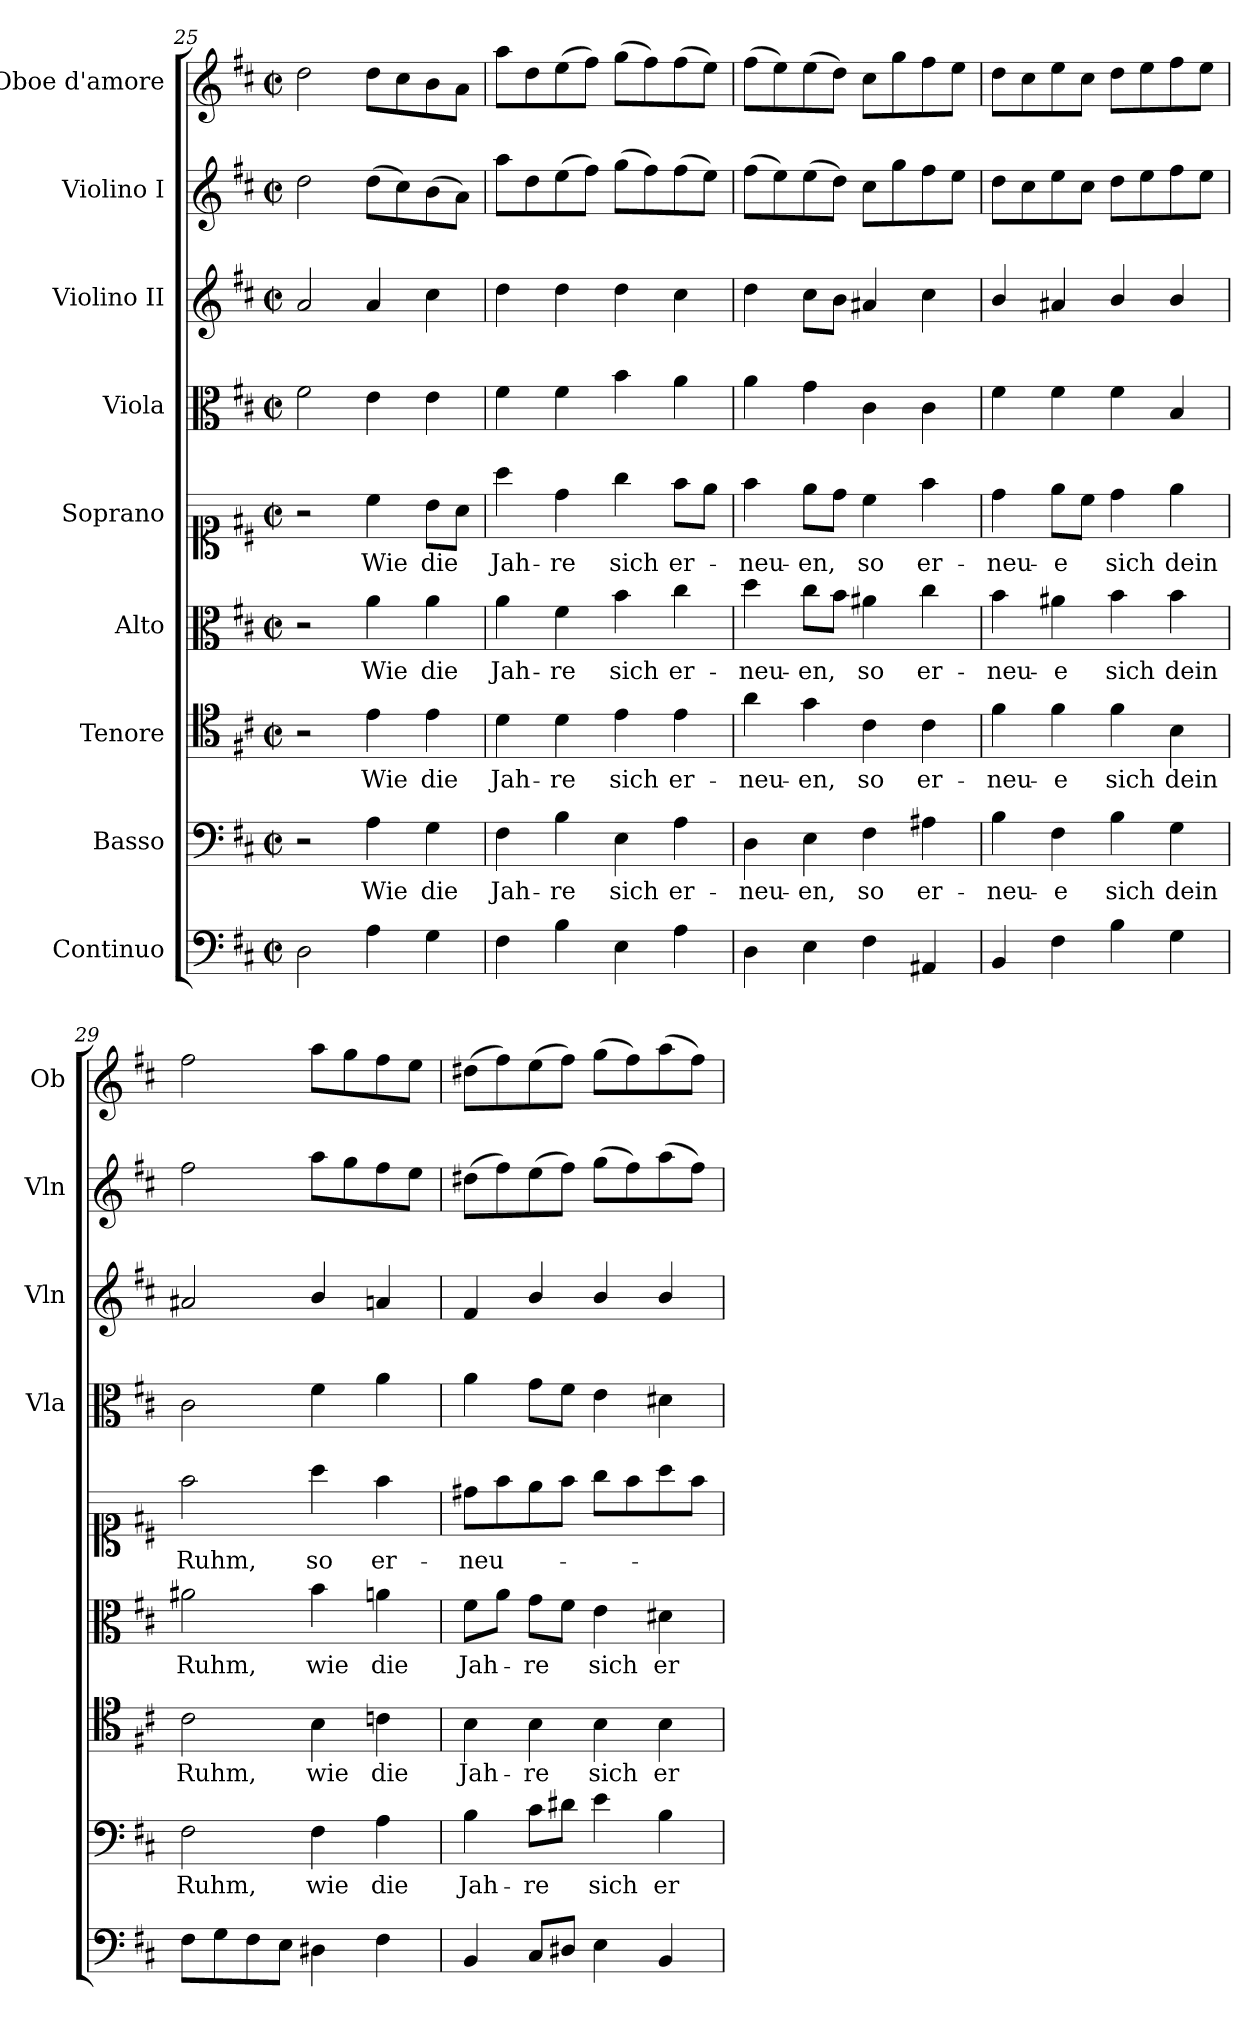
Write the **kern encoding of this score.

**kern	**kern	**text	**kern	**text	**kern	**text	**kern	**text	**kern	**kern	**kern	**kern
*part9	*part8	*part8	*part7	*part7	*part6	*part6	*part5	*part5	*part4	*part3	*part2	*part1
*staff9	*staff8	*staff8	*staff7	*staff7	*staff6	*staff6	*staff5	*staff5	*staff4	*staff3	*staff2	*staff1
*I"Continuo	*I"Basso	*	*I"Tenore	*	*I"Alto	*	*I"Soprano	*	*I"Viola	*I"Violino II	*I"Violino I	*I"Oboe d'amore
*	*	*	*	*	*	*	*	*	*I'Vla	*I'Vln	*I'Vln	*I'Ob
*clefF4	*clefF4	*	*clefC4	*	*clefC3	*	*clefC1	*	*clefC3	*clefG2	*clefG2	*clefG2
*k[f#c#]	*k[f#c#]	*	*k[f#c#]	*	*k[f#c#]	*	*k[f#c#]	*	*k[f#c#]	*k[f#c#]	*k[f#c#]	*k[f#c#]
*M2/2	*M2/2	*	*M2/2	*	*M2/2	*	*M2/2	*	*M2/2	*M2/2	*M2/2	*M2/2
*met(c|)	*met(c|)	*	*met(c|)	*	*met(c|)	*	*met(c|)	*	*met(c|)	*met(c|)	*met(c|)	*met(c|)
=25	=25	=25	=25	=25	=25	=25	=25	=25	=25	=25	=25	=25
2D\	2r	.	2r	.	2r	.	2r	.	2f#\	2a/	2dd\	2dd\
!	!	!LO:LY:b	!	!LO:LY:b	!	!LO:LY:b	!	!LO:LY:b	!	!	!	!
4A\	4A\	Wie	4e\	Wie	4a\	Wie	4cc#\	Wie	4e\	4a/	(8dd\L	8dd\L
.	.	.	.	.	.	.	.	.	.	.	8cc#\)	8cc#\
!	!	!LO:LY:b	!	!LO:LY:b	!	!LO:LY:b	!	!LO:LY:b	!	!	!	!
4G\	4G\	die	4e\	die	4a\	die	8b\L	die	4e\	4cc#\	(8b\	8b\
.	.	.	.	.	.	.	8a\J	.	.	.	8a\J)	8a\J
=26	=26	=26	=26	=26	=26	=26	=26	=26	=26	=26	=26	=26
!	!	!LO:LY:b	!	!LO:LY:b	!	!LO:LY:b	!	!LO:LY:b	!	!	!	!
4F#\	4F#\	Jah-	4d\	Jah-	4a\	Jah-	4aa\	Jah-	4f#\	4dd\	8aa\L	8aa\L
.	.	.	.	.	.	.	.	.	.	.	8dd\	8dd\
!	!	!LO:LY:b	!	!LO:LY:b	!	!LO:LY:b	!	!LO:LY:b	!	!	!	!
4B\	4B\	-re	4d\	-re	4f#\	-re	4dd\	-re	4f#\	4dd\	(8ee\	(8ee\
.	.	.	.	.	.	.	.	.	.	.	8ff#\J)	8ff#\J)
!	!	!LO:LY:b	!	!LO:LY:b	!	!LO:LY:b	!	!LO:LY:b	!	!	!	!
4E\	4E\	sich	4e\	sich	4b\	sich	4gg\	sich	4b\	4dd\	(8gg\L	(8gg\L
.	.	.	.	.	.	.	.	.	.	.	8ff#\)	8ff#\)
!	!	!LO:LY:b	!	!LO:LY:b	!	!LO:LY:b	!	!LO:LY:b	!	!	!	!
4A\	4A\	er-	4e\	er-	4cc#\	er-	8ff#\L	er-	4a\	4cc#\	(8ff#\	(8ff#\
.	.	.	.	.	.	.	8ee\J	.	.	.	8ee\J)	8ee\J)
=27	=27	=27	=27	=27	=27	=27	=27	=27	=27	=27	=27	=27
!	!	!LO:LY:b	!	!LO:LY:b	!	!LO:LY:b	!	!LO:LY:b	!	!	!	!
4D\	4D\	-neu-	4a\	-neu-	4dd\	-neu-	4ff#\	-neu-	4a\	4dd\	(8ff#\L	(8ff#\L
.	.	.	.	.	.	.	.	.	.	.	8ee\)	8ee\)
!	!	!LO:LY:b	!	!LO:LY:b	!	!LO:LY:b	!	!LO:LY:b	!	!	!	!
4E\	4E\	-en,	4g\	-en,	8cc#\L	-en,	8ee\L	-en,	4g\	8cc#\L	(8ee\	(8ee\
.	.	.	.	.	8b\J	.	8dd\J	.	.	8b\J	8dd\J)	8dd\J)
!	!	!LO:LY:b	!	!LO:LY:b	!	!LO:LY:b	!	!LO:LY:b	!	!	!	!
4F#\	4F#\	so	4c#\	so	4a#X\	so	4cc#\	so	4c#\	4a#X/	8cc#\L	8cc#\L
.	.	.	.	.	.	.	.	.	.	.	8gg\	8gg\
!	!	!LO:LY:b	!	!LO:LY:b	!	!LO:LY:b	!	!LO:LY:b	!	!	!	!
4AA#X/	4A#X\	er-	4c#\	er-	4cc#\	er-	4ff#\	er-	4c#\	4cc#\	8ff#\	8ff#\
.	.	.	.	.	.	.	.	.	.	.	8ee\J	8ee\J
!!LO:PB:g=z
=28	=28	=28	=28	=28	=28	=28	=28	=28	=28	=28	=28	=28
!	!	!LO:LY:b	!	!LO:LY:b	!	!LO:LY:b	!	!LO:LY:b	!	!	!	!
4BB/	4B\	-neu-	4f#\	-neu-	4b\	-neu-	4dd\	-neu-	4f#\	4b/	8dd\L	8dd\L
.	.	.	.	.	.	.	.	.	.	.	8cc#\	8cc#\
!	!	!LO:LY:b	!	!LO:LY:b	!	!LO:LY:b	!	!LO:LY:b	!	!	!	!
4F#\	4F#\	-e	4f#\	-e	4a#X\	-e	8ee\L	-e	4f#\	4a#X/	8ee\	8ee\
.	.	.	.	.	.	.	8cc#\J	.	.	.	8cc#\J	8cc#\J
!	!	!LO:LY:b	!	!LO:LY:b	!	!LO:LY:b	!	!LO:LY:b	!	!	!	!
4B\	4B\	sich	4f#\	sich	4b\	sich	4dd\	sich	4f#\	4b/	8dd\L	8dd\L
.	.	.	.	.	.	.	.	.	.	.	8ee\	8ee\
!	!	!LO:LY:b	!	!LO:LY:b	!	!LO:LY:b	!	!LO:LY:b	!	!	!	!
4G\	4G\	dein	4B\	dein	4b\	dein	4ee\	dein	4B/	4b/	8ff#\	8ff#\
.	.	.	.	.	.	.	.	.	.	.	8ee\J	8ee\J
=29	=29	=29	=29	=29	=29	=29	=29	=29	=29	=29	=29	=29
!	!	!LO:LY:b	!	!LO:LY:b	!	!LO:LY:b	!	!LO:LY:b	!	!	!	!
8F#\L	2F#\	Ruhm,	2c#\	Ruhm,	2a#X\	Ruhm,	2ff#\	Ruhm,	2c#\	2a#X/	2ff#\	2ff#\
8G\	.	.	.	.	.	.	.	.	.	.	.	.
8F#\	.	.	.	.	.	.	.	.	.	.	.	.
8E\J	.	.	.	.	.	.	.	.	.	.	.	.
!	!	!LO:LY:b	!	!LO:LY:b	!	!LO:LY:b	!	!LO:LY:b	!	!	!	!
4D#X\	4F#\	wie	4B\	wie	4b\	wie	4aa\	so	4f#\	4b/	8aa\L	8aa\L
.	.	.	.	.	.	.	.	.	.	.	8gg\	8gg\
!	!	!LO:LY:b	!	!LO:LY:b	!	!LO:LY:b	!	!LO:LY:b	!	!	!	!
4F#\	4A\	die	4cn\	die	4an\	die	4ff#\	er-	4a\	4an/	8ff#\	8ff#\
.	.	.	.	.	.	.	.	.	.	.	8ee\J	8ee\J
=30	=30	=30	=30	=30	=30	=30	=30	=30	=30	=30	=30	=30
!	!	!LO:LY:b	!	!LO:LY:b	!	!LO:LY:b	!	!LO:LY:b	!	!	!	!
4BB/	4B\	Jah-	4B\	Jah-	8f#\L	Jah-	8dd#X\L	-neu-	4a\	4f#/	(8dd#X\L	(8dd#X\L
.	.	.	.	.	8a\J	.	8ff#\	.	.	.	8ff#\)	8ff#\)
!	!	!LO:LY:b	!	!LO:LY:b	!	!LO:LY:b	!	!	!	!	!	!
8C#/L	8c#\L	-re	4B\	-re	8g\L	-re	8ee\	.	8g\L	4b/	(8ee\	(8ee\
8D#X/J	8d#X\J	.	.	.	8f#\J	.	8ff#\J	.	8f#\J	.	8ff#\J)	8ff#\J)
!	!	!LO:LY:b	!	!LO:LY:b	!	!LO:LY:b	!	!	!	!	!	!
4E\	4e\	sich	4B\	sich	4e\	sich	8gg\L	.	4e\	4b/	(8gg\L	(8gg\L
.	.	.	.	.	.	.	8ff#\	.	.	.	8ff#\)	8ff#\)
!	!	!LO:LY:b	!	!LO:LY:b	!	!LO:LY:b	!	!	!	!	!	!
4BB/	4B\	er-	4B\	er-	4d#X\	er-	8aa\	.	4d#X\	4b/	(8aa\	(8aa\
.	.	.	.	.	.	.	8ff#\J	.	.	.	8ff#\J)	8ff#\J)
=	=	=	=	=	=	=	=	=	=	=	=	=
*-	*-	*-	*-	*-	*-	*-	*-	*-	*-	*-	*-	*-
